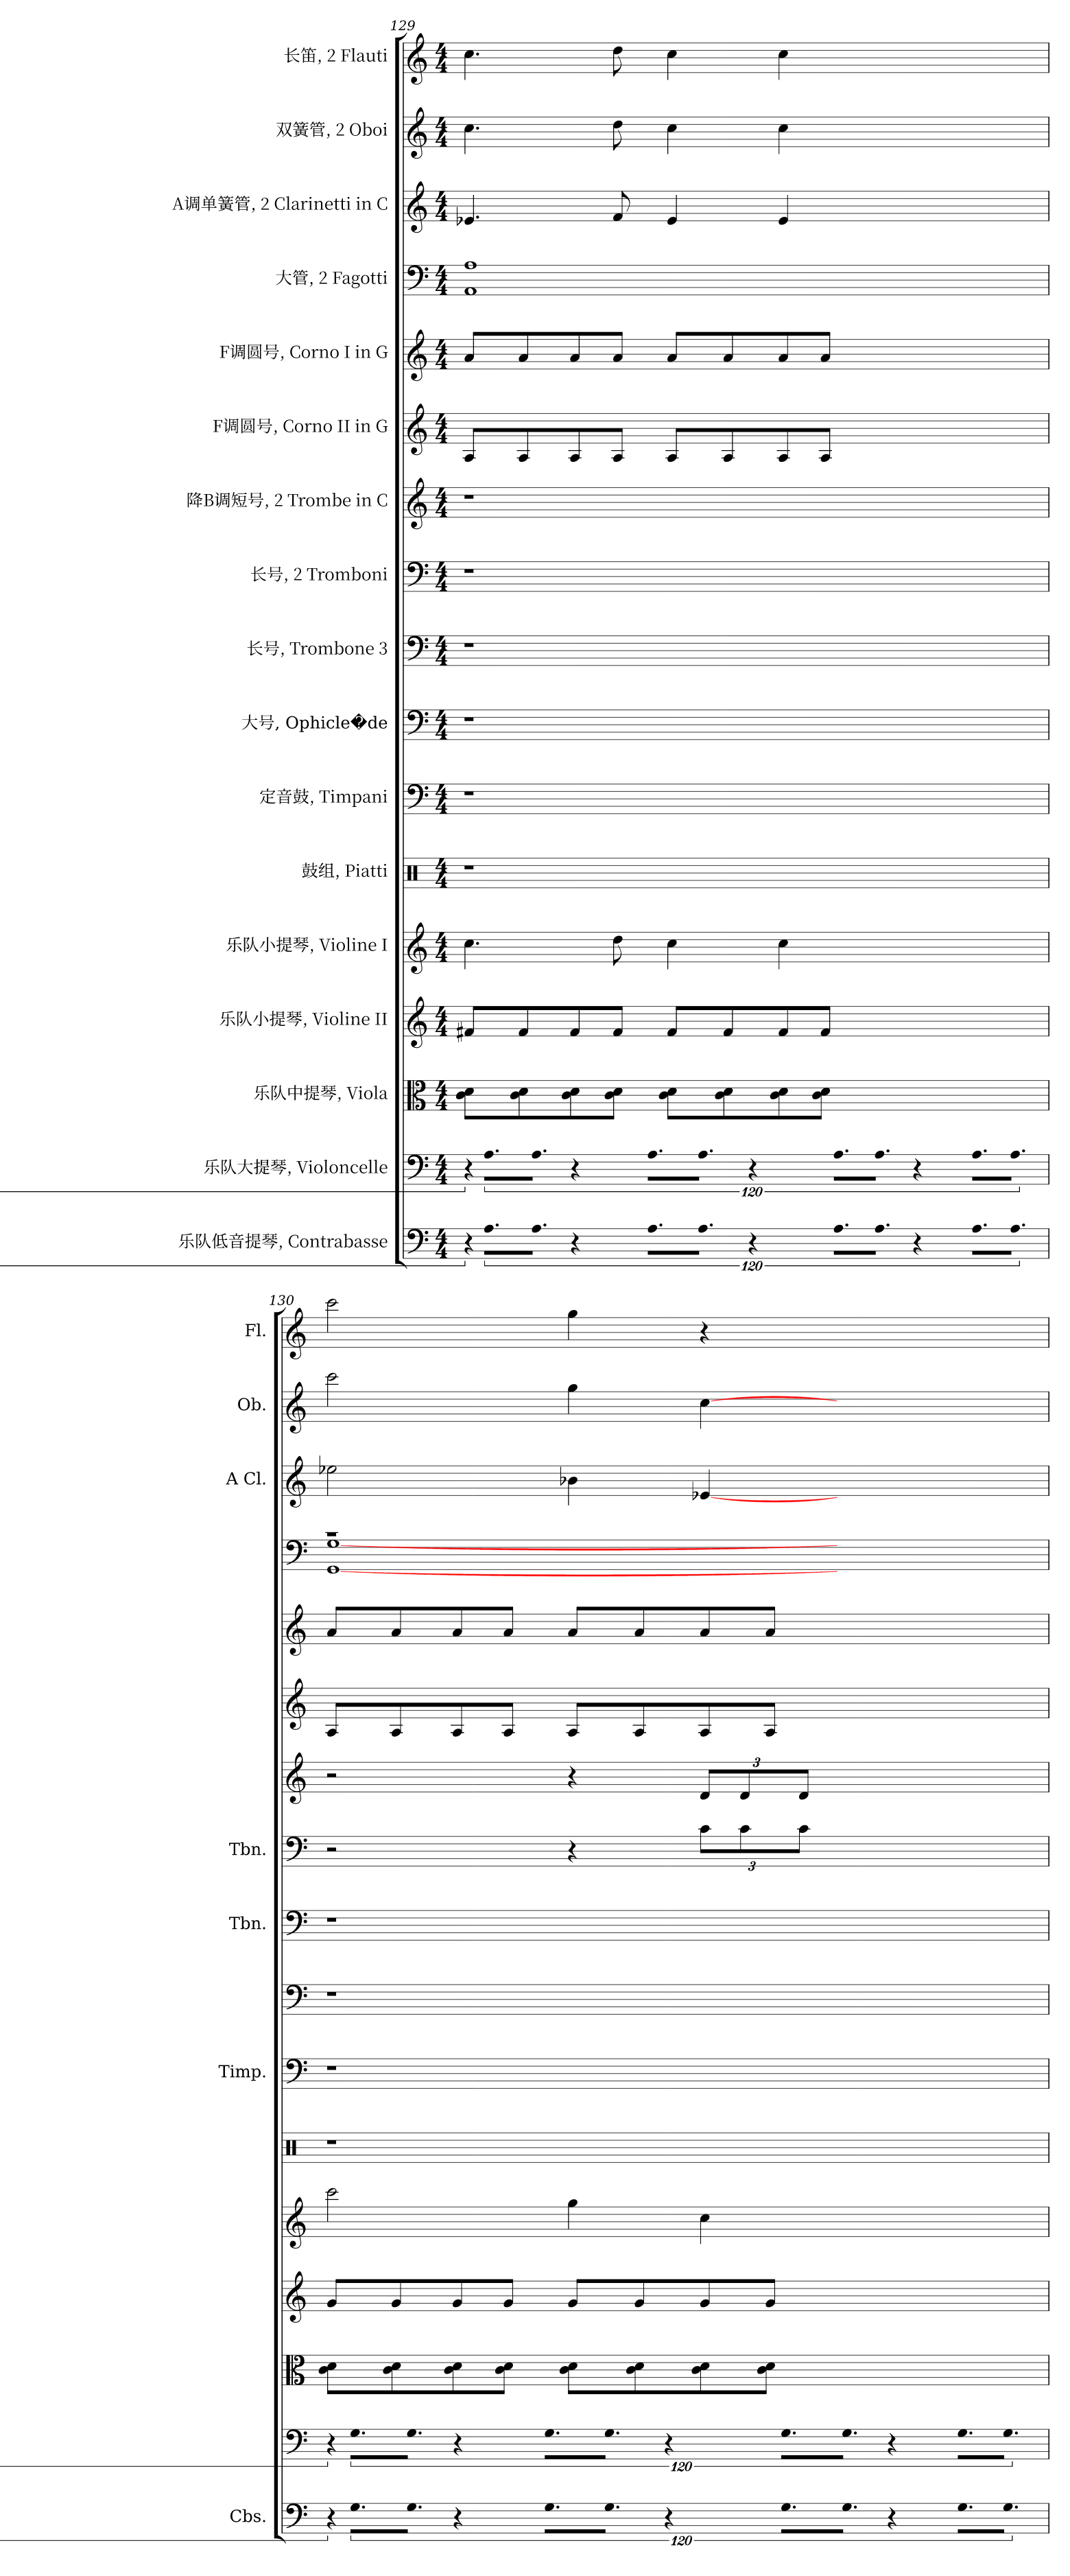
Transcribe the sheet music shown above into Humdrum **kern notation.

**kern	**kern	**kern	**kern	**kern	**kern	**kern	**kern	**kern	**kern	**kern	**kern	**kern	**kern	**kern	**kern	**kern
*part17	*part16	*part15	*part14	*part13	*part12	*part11	*part10	*part9	*part8	*part7	*part6	*part5	*part4	*part3	*part2	*part1
*staff17	*staff16	*staff15	*staff14	*staff13	*staff12	*staff11	*staff10	*staff9	*staff8	*staff7	*staff6	*staff5	*staff4	*staff3	*staff2	*staff1
*I"乐队低音提琴, Contrabasse	*I"乐队大提琴, Violoncelle	*I"乐队中提琴, Viola	*I"乐队小提琴, Violine II	*I"乐队小提琴, Violine I	*I"鼓组, Piatti	*I"定音鼓, Timpani	*I"大号, Ophicle�de	*I"长号, Trombone 3	*I"长号, 2 Tromboni	*I"降B调短号, 2 Trombe in C	*I"F调圆号, Corno II in G	*I"F调圆号, Corno I in G	*I"大管, 2 Fagotti	*I"A调单簧管, 2 Clarinetti in C	*I"双簧管, 2 Oboi	*I"长笛, 2 Flauti
*I'Cbs.	*	*	*	*	*	*I'Timp.	*	*I'Tbn.	*I'Tbn.	*	*	*	*	*I'A Cl.	*I'Ob.	*I'Fl.
!!LO:PB:g=z
*clefF4	*clefF4	*clefC3	*clefG2	*clefG2	*clefX	*clefF4	*clefF4	*clefF4	*clefF4	*clefG2	*clefG2	*clefG2	*clefF4	*clefG2	*clefG2	*clefG2
*ITrd7c12	*	*	*	*	*	*	*	*	*	*ITrd1c2	*ITrd4c7	*ITrd4c7	*	*ITrd2c3	*	*
*k[]	*k[]	*k[]	*k[]	*k[]	*k[]	*k[]	*k[]	*k[]	*k[]	*k[b-e-]	*k[b-]	*k[b-]	*k[]	*k[f#c#g#]	*k[]	*k[]
*M4/4	*M4/4	*M4/4	*M4/4	*M4/4	*M4/4	*M4/4	*M4/4	*M4/4	*M4/4	*M4/4	*M4/4	*M4/4	*M4/4	*M4/4	*M4/4	*M4/4
*MM156	*MM156	*MM156	*MM156	*MM156	*MM156	*MM156	*MM156	*MM156	*MM156	*MM156	*MM156	*MM156	*MM156	*MM156	*MM156	*MM156
=129	=129	=129	=129	=129	=129	=129	=129	=129	=129	=129	=129	=129	=129	=129	=129	=129
!LO:N:vis=32	!LO:N:vis=32	!	!	!	!	!	!	!	!	!	!	!	!	!	!	!
640%23r	640%23r	8c\ 8d\L	8f#X/L	4.cc\	1r	1r	1r	1r	1r	1r	8D/L	8d/L	1AA 1A	4.cn/	4.cc\	4.cc\
!LO:N:vis=16.	!LO:N:vis=16.	!	!	!	!	!	!	!	!	!	!	!	!	!	!	!
960%103AA\LL	960%103A\LL	.	.	.	.	.	.	.	.	.	.	.	.	.	.	.
.	.	8c\ 8d\	8f#/	.	.	.	.	.	.	.	8D/	8d/	.	.	.	.
!LO:N:vis=16.	!LO:N:vis=16.	!	!	!	!	!	!	!	!	!	!	!	!	!	!	!
960%103AA\JJ	960%103A\JJ	.	.	.	.	.	.	.	.	.	.	.	.	.	.	.
.	.	8c\ 8d\	8f#/	.	.	.	.	.	.	.	8D/	8d/	.	.	.	.
!LO:N:vis=32	!LO:N:vis=32	!	!	!	!	!	!	!	!	!	!	!	!	!	!	!
640%23r	640%23r	.	.	.	.	.	.	.	.	.	.	.	.	.	.	.
!LO:N:vis=16.	!LO:N:vis=16.	!	!	!	!	!	!	!	!	!	!	!	!	!	!	!
960%103AA\LL	960%103A\LL	.	.	.	.	.	.	.	.	.	.	.	.	.	.	.
.	.	8c\ 8d\J	8f#/J	8dd\	.	.	.	.	.	.	8D/J	8d/J	.	8d/	8dd\	8dd\
!LO:N:vis=16.	!LO:N:vis=16.	!	!	!	!	!	!	!	!	!	!	!	!	!	!	!
960%103AA\JJ	960%103A\JJ	.	.	.	.	.	.	.	.	.	.	.	.	.	.	.
*	*	*	*	*	*	*	*	*	*	*	*	*	*	*	*	*MM158
.	.	8c\ 8d\L	8f#/L	4cc\	.	.	.	.	.	.	8D/L	8d/L	.	4c/	4cc\	4cc\
!LO:N:vis=32	!LO:N:vis=32	!	!	!	!	!	!	!	!	!	!	!	!	!	!	!
640%23r	640%23r	.	.	.	.	.	.	.	.	.	.	.	.	.	.	.
!LO:N:vis=16.	!LO:N:vis=16.	!	!	!	!	!	!	!	!	!	!	!	!	!	!	!
960%103AA\LL	960%103A\LL	.	.	.	.	.	.	.	.	.	.	.	.	.	.	.
.	.	8c\ 8d\	8f#/	.	.	.	.	.	.	.	8D/	8d/	.	.	.	.
!LO:N:vis=16.	!LO:N:vis=16.	!	!	!	!	!	!	!	!	!	!	!	!	!	!	!
960%103AA\JJ	960%103A\JJ	.	.	.	.	.	.	.	.	.	.	.	.	.	.	.
*	*	*	*	*	*	*	*	*	*	*	*	*	*	*	*	*MM163
.	.	8c\ 8d\	8f#/	4cc\	.	.	.	.	.	.	8D/	8d/	.	4c/	4cc\	4cc\
!LO:N:vis=32	!LO:N:vis=32	!	!	!	!	!	!	!	!	!	!	!	!	!	!	!
640%23r	640%23r	.	.	.	.	.	.	.	.	.	.	.	.	.	.	.
!LO:N:vis=16.	!LO:N:vis=16.	!	!	!	!	!	!	!	!	!	!	!	!	!	!	!
960%103AA\LL	960%103A\LL	.	.	.	.	.	.	.	.	.	.	.	.	.	.	.
.	.	8c\ 8d\J	8f#/J	.	.	.	.	.	.	.	8D/J	8d/J	.	.	.	.
!LO:N:vis=16.	!LO:N:vis=16.	!	!	!	!	!	!	!	!	!	!	!	!	!	!	!
960%103AA\JJ	960%103A\JJ	.	.	.	.	.	.	.	.	.	.	.	.	.	.	.
.	.	480ryy	480ryy	480ryy	480ryy	480ryy	480ryy	480ryy	480ryy	480ryy	480ryy	480ryy	480ryy	480ryy	480ryy	480ryy
=130	=130	=130	=130	=130	=130	=130	=130	=130	=130	=130	=130	=130	=130	=130	=130	=130
*	*	*	*	*	*	*	*	*	*	*	*	*	*	*	*	*MM158
!LO:N:vis=32	!LO:N:vis=32	!	!	!	!	!	!	!	!	!	!	!	!	!	!	!
*	*	*	*	*	*	*	*	*	*	*	*	*	*^	*	*	*
640%23r	640%23r	8c\ 8d\L	8g/L	2ccc\	1r	1r	1r	1r	2r	2r	8D/L	8d/L	1r	[1GG [1G	2ccn\	2ccc\	2ccc\
!LO:N:vis=16.	!LO:N:vis=16.	!	!	!	!	!	!	!	!	!	!	!	!	!	!	!	!
960%103GG\LL	960%103G\LL	.	.	.	.	.	.	.	.	.	.	.	.	.	.	.	.
.	.	8c\ 8d\	8g/	.	.	.	.	.	.	.	8D/	8d/	.	.	.	.	.
!LO:N:vis=16.	!LO:N:vis=16.	!	!	!	!	!	!	!	!	!	!	!	!	!	!	!	!
960%103GG\JJ	960%103G\JJ	.	.	.	.	.	.	.	.	.	.	.	.	.	.	.	.
.	.	8c\ 8d\	8g/	.	.	.	.	.	.	.	8D/	8d/	.	.	.	.	.
!LO:N:vis=32	!LO:N:vis=32	!	!	!	!	!	!	!	!	!	!	!	!	!	!	!	!
640%23r	640%23r	.	.	.	.	.	.	.	.	.	.	.	.	.	.	.	.
!LO:N:vis=16.	!LO:N:vis=16.	!	!	!	!	!	!	!	!	!	!	!	!	!	!	!	!
960%103GG\LL	960%103G\LL	.	.	.	.	.	.	.	.	.	.	.	.	.	.	.	.
.	.	8c\ 8d\J	8g/J	.	.	.	.	.	.	.	8D/J	8d/J	.	.	.	.	.
!LO:N:vis=16.	!LO:N:vis=16.	!	!	!	!	!	!	!	!	!	!	!	!	!	!	!	!
960%103GG\JJ	960%103G\JJ	.	.	.	.	.	.	.	.	.	.	.	.	.	.	.	.
*	*	*	*	*	*	*	*	*	*	*	*	*	*	*	*	*	*MM160
.	.	8c\ 8d\L	8g/L	4gg\	.	.	.	.	4r	4r	8D/L	8d/L	.	.	4gn\	4gg\	4gg\
!LO:N:vis=32	!LO:N:vis=32	!	!	!	!	!	!	!	!	!	!	!	!	!	!	!	!
640%23r	640%23r	.	.	.	.	.	.	.	.	.	.	.	.	.	.	.	.
!LO:N:vis=16.	!LO:N:vis=16.	!	!	!	!	!	!	!	!	!	!	!	!	!	!	!	!
960%103GG\LL	960%103G\LL	.	.	.	.	.	.	.	.	.	.	.	.	.	.	.	.
.	.	8c\ 8d\	8g/	.	.	.	.	.	.	.	8D/	8d/	.	.	.	.	.
!LO:N:vis=16.	!LO:N:vis=16.	!	!	!	!	!	!	!	!	!	!	!	!	!	!	!	!
960%103GG\JJ	960%103G\JJ	.	.	.	.	.	.	.	.	.	.	.	.	.	.	.	.
*	*	*	*	*	*	*	*	*	*Xbrackettup	*Xbrackettup	*	*	*	*	*	*	*
*	*	*	*	*	*	*	*	*	*	*	*	*	*	*	*	*	*MM165
.	.	8c\ 8d\	8g/	4cc\	.	.	.	.	12c\L	12c/L	8D/	8d/	.	.	[4cn/	[4cc\	4r
!LO:N:vis=32	!LO:N:vis=32	!	!	!	!	!	!	!	!	!	!	!	!	!	!	!	!
640%23r	640%23r	.	.	.	.	.	.	.	.	.	.	.	.	.	.	.	.
!LO:N:vis=16.	!LO:N:vis=16.	!	!	!	!	!	!	!	!	!	!	!	!	!	!	!	!
960%103GG\LL	960%103G\LL	.	.	.	.	.	.	.	.	.	.	.	.	.	.	.	.
.	.	.	.	.	.	.	.	.	12c\	12c/	.	.	.	.	.	.	.
.	.	8c\ 8d\J	8g/J	.	.	.	.	.	.	.	8D/J	8d/J	.	.	.	.	.
!LO:N:vis=16.	!LO:N:vis=16.	!	!	!	!	!	!	!	!	!	!	!	!	!	!	!	!
960%103GG\JJ	960%103G\JJ	.	.	.	.	.	.	.	.	.	.	.	.	.	.	.	.
.	.	.	.	.	.	.	.	.	12c\J	12c/J	.	.	.	.	.	.	.
.	.	480ryy	480ryy	480ryy	480ryy	480ryy	480ryy	480ryy	480ryy	480ryy	480ryy	480ryy	480ryy	480ryy	480ryy	480ryy	480ryy
*	*	*	*	*	*	*	*	*	*	*	*	*	*v	*v	*	*	*
=	=	=	=	=	=	=	=	=	=	=	=	=	=	=	=	=
*-	*-	*-	*-	*-	*-	*-	*-	*-	*-	*-	*-	*-	*-	*-	*-	*-
